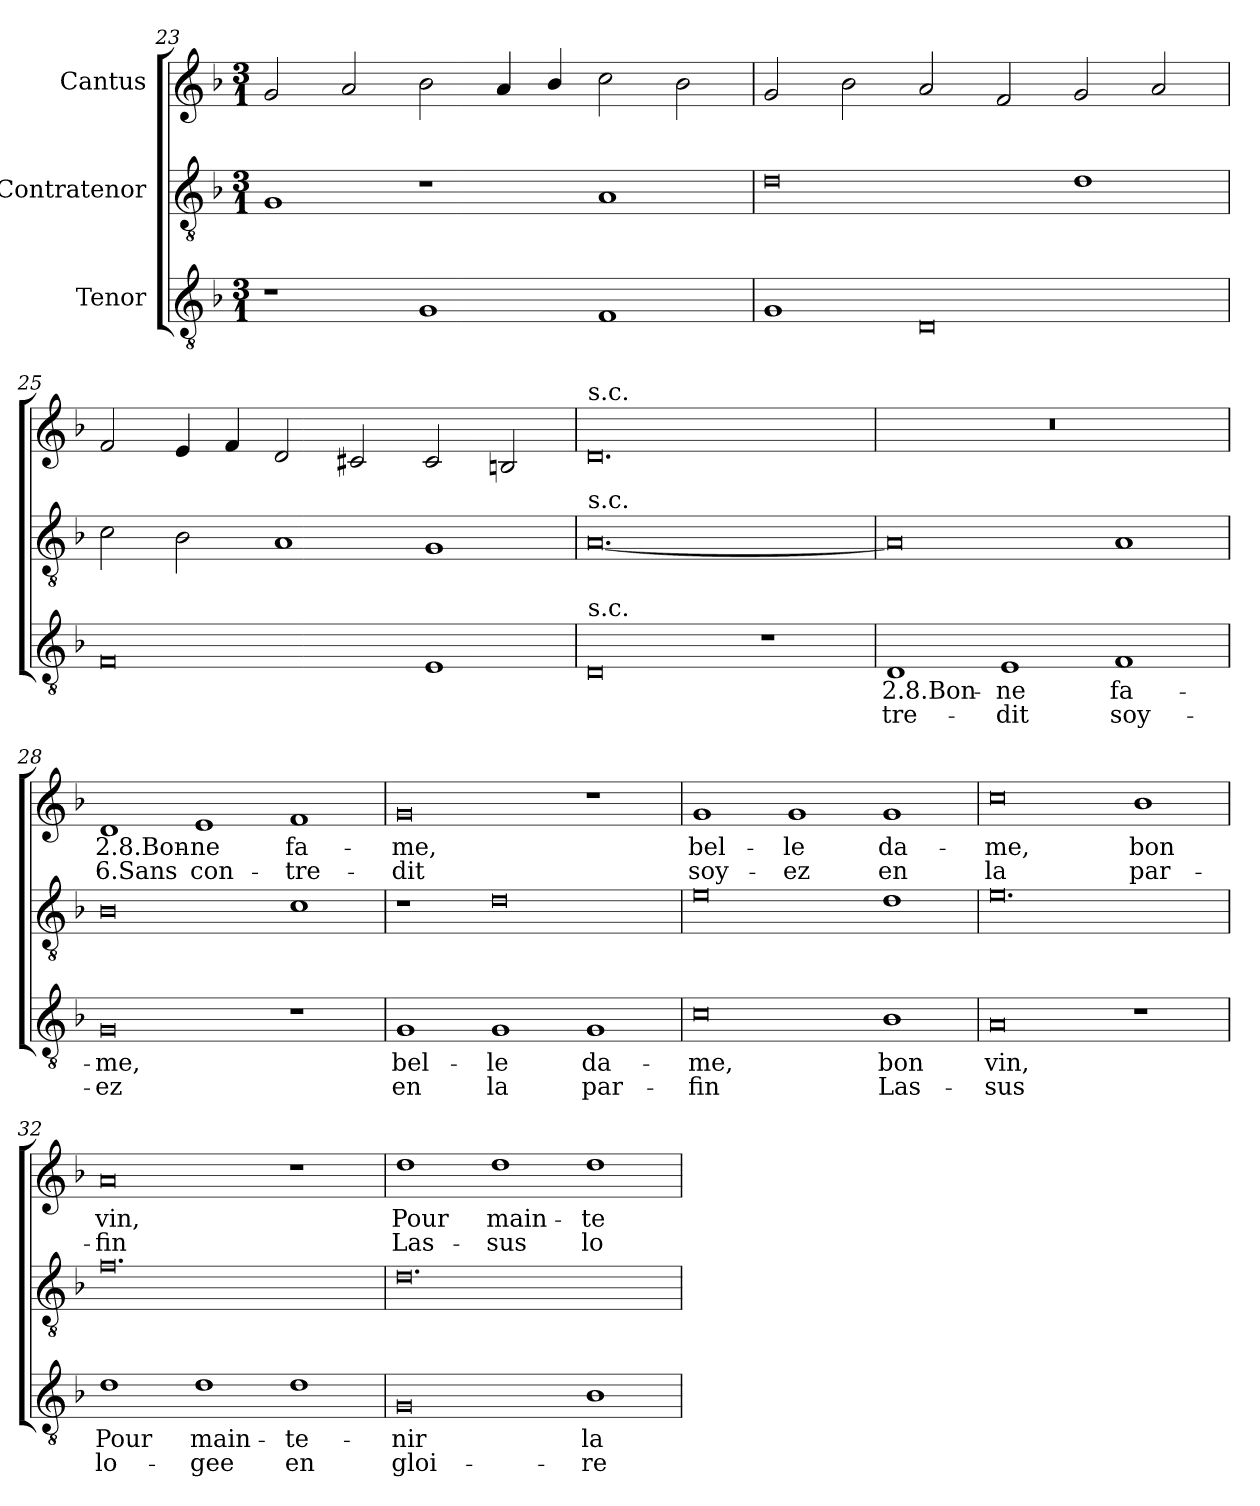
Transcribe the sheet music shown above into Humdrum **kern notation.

**kern	**text	**text	**kern	**kern	**text	**text
*part3	*part3	*part3	*part2	*part1	*part1	*part1
*staff3	*staff3	*staff3	*staff2	*staff1	*staff1	*staff1
*I"Tenor	*	*	*I"Contratenor	*I"Cantus	*	*
*clefGv2	*	*	*clefGv2	*clefG2	*	*
*k[b-]	*	*	*k[b-]	*k[b-]	*	*
*F:	*	*	*F:	*F:	*	*
*M3/1	*	*	*M3/1	*M3/1	*	*
=23	=23	=23	=23	=23	=23	=23
1r	.	.	1G	2g/	.	.
.	.	.	.	2a/	.	.
1G	.	.	1r	2b-\	.	.
.	.	.	.	4a/	.	.
.	.	.	.	4b-/	.	.
1F	.	.	1A	2cc\	.	.
.	.	.	.	2b-\	.	.
=24	=24	=24	=24	=24	=24	=24
1G	.	.	0d	2g/	.	.
.	.	.	.	2b-\	.	.
0D	.	.	.	2a/	.	.
.	.	.	.	2f/	.	.
.	.	.	1d	2g/	.	.
.	.	.	.	2a/	.	.
=25	=25	=25	=25	=25	=25	=25
0F	.	.	2c\	2f/	.	.
.	.	.	2B-\	4e/	.	.
.	.	.	.	4f/	.	.
.	.	.	1A	2d/	.	.
.	.	.	.	2c#i/	.	.
1E	.	.	1G	2c#i/	.	.
.	.	.	.	2Bni/	.	.
=26	=26	=26	=26	=26	=26	=26
!	!	!	!	!LO:TX:a:t=s.c.	!	!
!	!	!	!LO:TX:a:t=s.c.	!	!	!
!LO:TX:a:t=s.c.	!	!	!	!	!	!
0D	.	.	[0.A	0.d	.	.
1r	.	.	.	.	.	.
=27	=27	=27	=27	=27	=27	=27
!	!LO:LY:b	!LO:LY:b	!	!	!	!
1D	2.8.Bon-	-tre-	0A]	0.r	.	.
!	!LO:LY:b	!LO:LY:b	!	!	!	!
1E	-ne	-dit	.	.	.	.
!	!LO:LY:b	!LO:LY:b	!	!	!	!
1F	fa-	soy-	1A	.	.	.
!!LO:LB:g=z
=28	=28	=28	=28	=28	=28	=28
!	!LO:LY:b	!LO:LY:b	!	!	!LO:LY:b	!LO:LY:b
0G	-me,	-ez	0B-	1d	2.8.Bon-	6.Sans
!	!	!	!	!	!LO:LY:b	!LO:LY:b
.	.	.	.	1e	-ne	con-
!	!	!	!	!	!LO:LY:b	!LO:LY:b
1r	.	.	1c	1f	fa-	-tre-
=29	=29	=29	=29	=29	=29	=29
!	!LO:LY:b	!LO:LY:b	!	!	!LO:LY:b	!LO:LY:b
1G	bel-	en	1r	0g	-me,	-dit
!	!LO:LY:b	!LO:LY:b	!	!	!	!
1G	-le	la	0d	.	.	.
!	!LO:LY:b	!LO:LY:b	!	!	!	!
1G	da-	par-	.	1r	.	.
=30	=30	=30	=30	=30	=30	=30
!	!LO:LY:b	!LO:LY:b	!	!	!LO:LY:b	!LO:LY:b
0c	-me,	-fin	0e	1g	bel-	soy-
!	!	!	!	!	!LO:LY:b	!LO:LY:b
.	.	.	.	1g	-le	-ez
!	!LO:LY:b	!LO:LY:b	!	!	!LO:LY:b	!LO:LY:b
1B-	bon	Las-	1d	1g	da-	en
=31	=31	=31	=31	=31	=31	=31
!	!LO:LY:b	!LO:LY:b	!	!	!LO:LY:b	!LO:LY:b
0A	vin,	-sus	0.e	0cc	-me,	la
!	!	!	!	!	!LO:LY:b	!LO:LY:b
1r	.	.	.	1b-	bon	par-
=32	=32	=32	=32	=32	=32	=32
!	!LO:LY:b	!LO:LY:b	!	!	!LO:LY:b	!LO:LY:b
1d	Pour	lo-	0.f	0a	vin,	-fin
!	!LO:LY:b	!LO:LY:b	!	!	!	!
1d	main-	-gee	.	.	.	.
!	!LO:LY:b	!LO:LY:b	!	!	!	!
1d	-te-	en	.	1r	.	.
=33	=33	=33	=33	=33	=33	=33
!	!LO:LY:b	!LO:LY:b	!	!	!LO:LY:b	!LO:LY:b
0G	-nir	gloi-	0.d	1dd	Pour	Las-
!	!	!	!	!	!LO:LY:b	!LO:LY:b
.	.	.	.	1dd	main-	-sus
!	!LO:LY:b	!LO:LY:b	!	!	!LO:LY:b	!LO:LY:b
1B-	la	-re	.	1dd	-te-	lo-
=	=	=	=	=	=	=
*-	*-	*-	*-	*-	*-	*-
